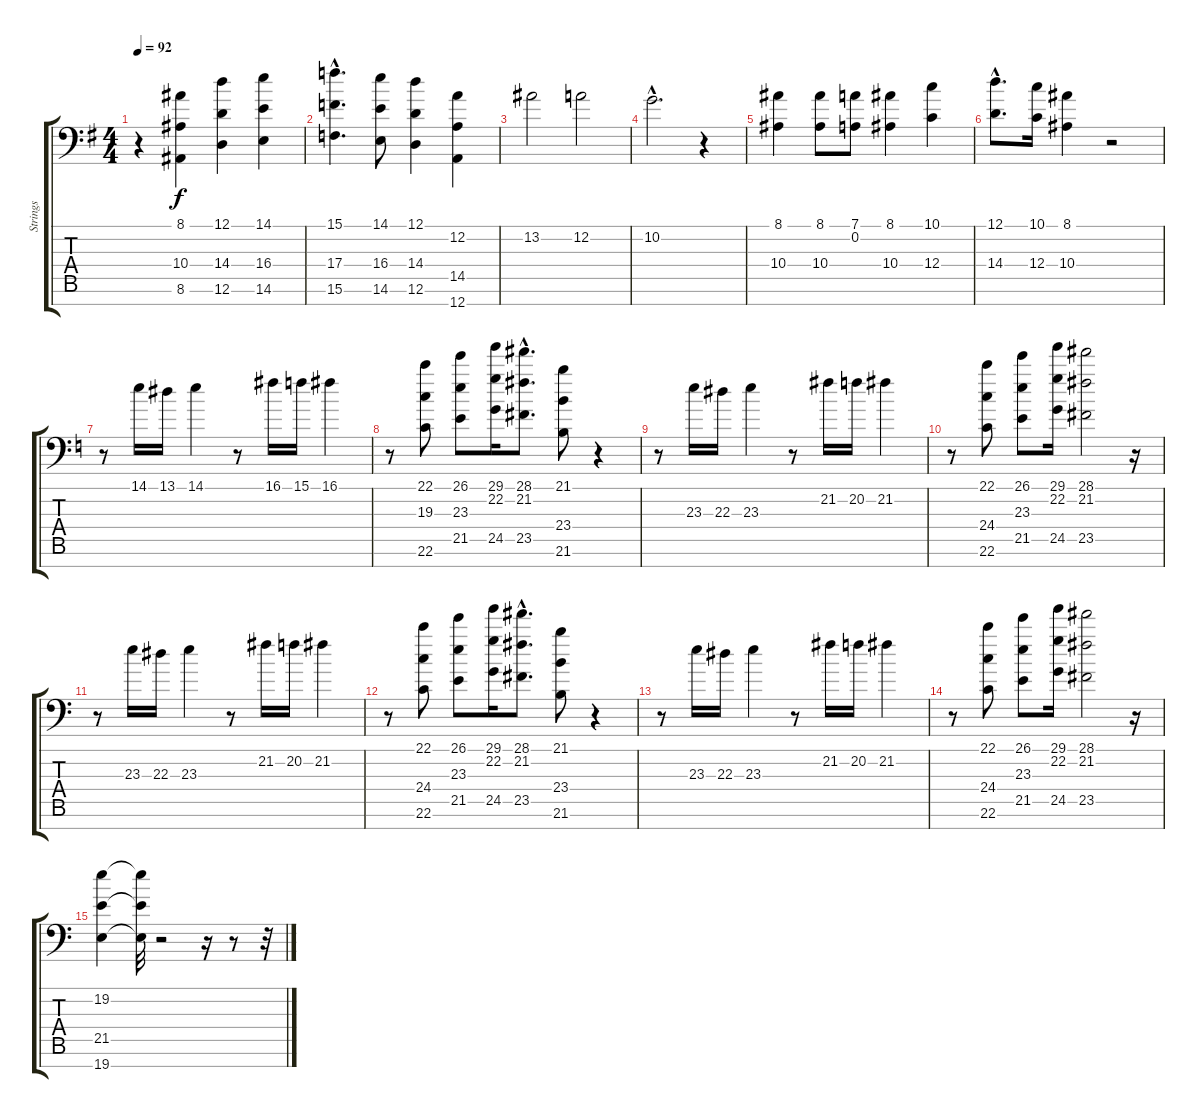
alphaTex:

\track ("Strings" "Strings") {instrument stringensemble1}
\staff {score tabs}
\tuning (D4 A3 F3 C3 G2 D2 A1) {hide}
\ts (4 4)
\tempo 92
\clef f4
\ks g
r.4{dy f} (8.1 10.4 8.6).4 (12.1 14.4 12.6).4 (14.1 16.4 14.6).4 |
(15.1{hac} 17.4{hac} 15.6{hac}).4{d} (14.1 16.4 14.6).8 (12.1 14.4 12.6).4 (12.2 14.5 12.7).4 |
13.2.2 12.2.2 |
10.2{hac}.2{d} r.4 |
(8.1 10.4).4 (8.1 10.4).8 (7.1 0.2).8 (8.1 10.4).4 (10.1 12.4).4 |
(12.1{hac} 14.4{hac}).8{d} (10.1 12.4).16 (8.1 10.4).4 r.2 |
\ks c
r.8 14.1.16 13.1.16 14.1.4 r.8 16.1.16 15.1.16 16.1.4 |
r.8 (22.1 19.3 22.6).8 (26.1 23.3 21.5).8 (29.1 22.2 24.5).16 (28.1{hac} 21.2{hac} 23.5{hac}).8{d} (21.1 23.4 21.6).8 r.4 |
r.8 23.3.16 22.3.16 23.3.4 r.8 21.2.16 20.2.16 21.2.4 |
r.8 (22.1 24.4 22.6).8 (26.1 23.3 21.5).8 (29.1 22.2 24.5).16 (28.1 21.2 23.5).2 r.16 |
r.8 23.3.16 22.3.16 23.3.4 r.8 21.2.16 20.2.16 21.2.4 |
r.8 (22.1 24.4 22.6).8 (26.1 23.3 21.5).8 (29.1 22.2 24.5).16 (28.1{hac} 21.2{hac} 23.5{hac}).8{d} (21.1 23.4 21.6).8 r.4 |
r.8 23.3.16 22.3.16 23.3.4 r.8 21.2.16 20.2.16 21.2.4 |
r.8 (22.1 24.4 22.6).8 (26.1 23.3 21.5).8 (29.1 22.2 24.5).16 (28.1 21.2 23.5).2 r.16 |
(19.2 21.5 19.7).4 (19.2{t} 21.5{t} 19.7{t}).32 r.2 r.16 r.8 r.32
